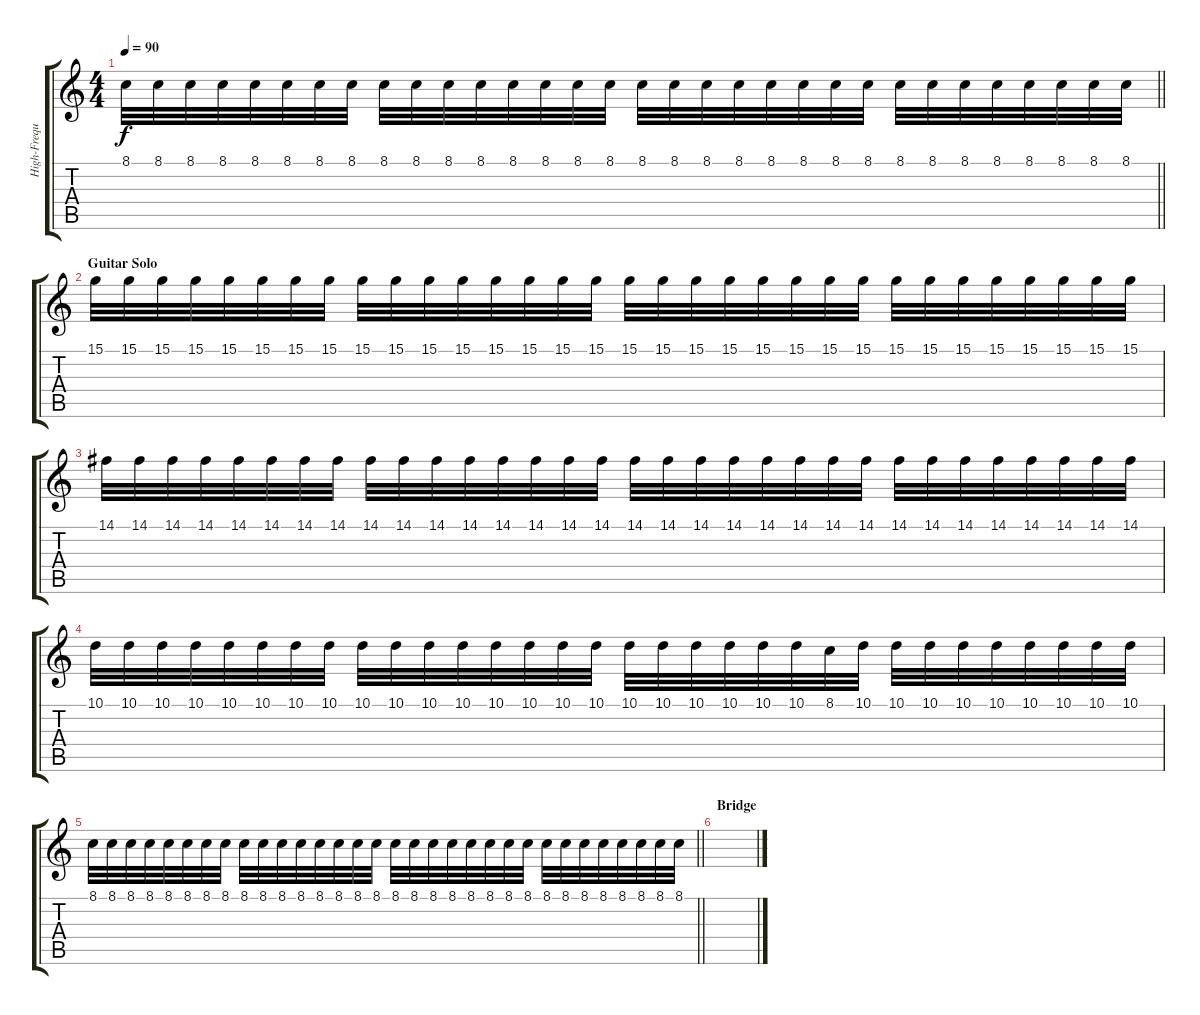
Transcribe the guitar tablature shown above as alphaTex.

\track ("High-Frequency sound" "High-Frequ") {instrument clavinet}
\staff {score tabs}
\tuning (E4 B3 G3 D3 A2 E2) {hide}
\ts (4 4)
\tempo 90
\clef g2
\barLineRight lightlight
\ks c
8.1.32{dy f volume 8} 8.1.32 8.1.32 8.1.32 8.1.32 8.1.32 8.1.32 8.1.32 8.1.32 8.1.32 8.1.32 8.1.32 8.1.32 8.1.32 8.1.32 8.1.32 8.1.32 8.1.32 8.1.32 8.1.32 8.1.32 8.1.32 8.1.32 8.1.32 8.1.32 8.1.32 8.1.32 8.1.32 8.1.32 8.1.32 8.1.32 8.1.32 |
\section ("" "Guitar Solo")
15.1.32{volume 8} 15.1.32 15.1.32 15.1.32 15.1.32 15.1.32 15.1.32 15.1.32 15.1.32 15.1.32 15.1.32 15.1.32 15.1.32 15.1.32 15.1.32 15.1.32 15.1.32 15.1.32 15.1.32 15.1.32 15.1.32 15.1.32 15.1.32 15.1.32 15.1.32 15.1.32 15.1.32 15.1.32 15.1.32 15.1.32 15.1.32 15.1.32 |
14.1.32{volume 8} 14.1.32 14.1.32 14.1.32 14.1.32 14.1.32 14.1.32 14.1.32 14.1.32 14.1.32 14.1.32 14.1.32 14.1.32 14.1.32 14.1.32 14.1.32 14.1.32 14.1.32 14.1.32 14.1.32 14.1.32 14.1.32 14.1.32 14.1.32 14.1.32 14.1.32 14.1.32 14.1.32 14.1.32 14.1.32 14.1.32 14.1.32 |
10.1.32 10.1.32 10.1.32 10.1.32 10.1.32 10.1.32 10.1.32 10.1.32 10.1.32 10.1.32 10.1.32 10.1.32 10.1.32 10.1.32 10.1.32 10.1.32 10.1.32 10.1.32 10.1.32 10.1.32 10.1.32 10.1.32 8.1.32 10.1.32 10.1.32 10.1.32 10.1.32 10.1.32 10.1.32 10.1.32 10.1.32 10.1.32 |
\barLineRight lightlight
8.1.32{volume 8} 8.1.32 8.1.32 8.1.32 8.1.32 8.1.32 8.1.32 8.1.32 8.1.32 8.1.32 8.1.32 8.1.32 8.1.32 8.1.32 8.1.32 8.1.32 8.1.32 8.1.32 8.1.32 8.1.32 8.1.32 8.1.32 8.1.32 8.1.32 8.1.32 8.1.32 8.1.32 8.1.32 8.1.32 8.1.32 8.1.32 8.1.32 |
\section ("" "Bridge")
